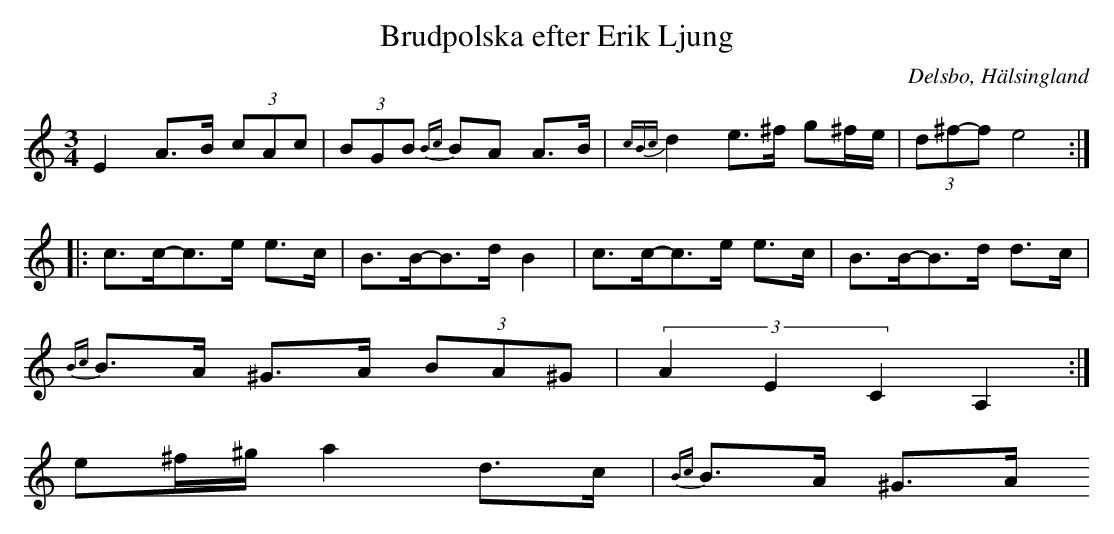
X:1
T: Brudpolska efter Erik Ljung
O: Delsbo, Hälsingland
M: 3/4
L: 1/8
K: Am
E2 A>B (3cAc| (3BGB {Bc}BA A>B|{cBc}d2 e>^f g^f/e/|(3d^f-f e4 :|
|:c>c-c>e e>c|B>B-B>d B2|c>c-c>e e>c|B>B-B>d d>c|
{Bc}B>A ^G>A (3BA^G|(3A2E2C2 A,2:|
e^f/^g/ a2 d>c|{Bc}B>A ^G>A
